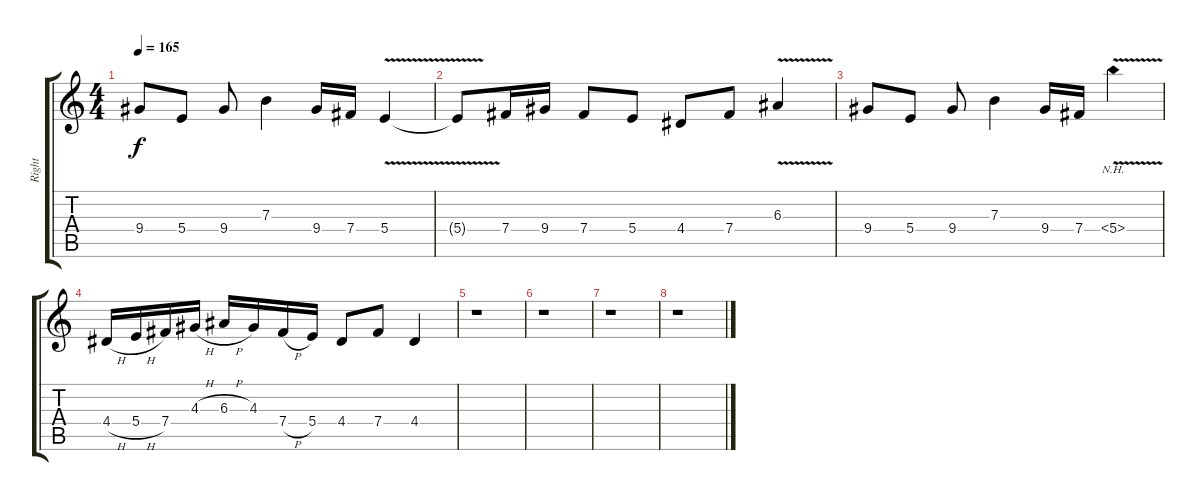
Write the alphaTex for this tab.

\track ("Right" "Right") {instrument distortionguitar}
\staff {score tabs}
\tuning (Db4 Ab3 E3 B2 Gb2 Db2) {hide}
\ts (4 4)
\tempo 165
\clef g2
\ks c
9.4.8{dy f} 5.4.8 9.4.8 7.3.4 9.4.16 7.4.16 5.4{v}.4 |
5.4{t}.8 7.4.16 9.4.16 7.4.8 5.4.8 4.4.8 7.4.8 6.3{v}.4 |
9.4.8 5.4.8 9.4.8 7.3.4 9.4.16 7.4.16 5.4{nh v}.4 |
4.4{h}.16 5.4{h}.16 7.4.16 4.3{h}.16 6.3{h}.16 4.3.16 7.4{h}.16 5.4.16 4.4.8 7.4.8 4.4.4 |
r.1 |
r.1 |
r.1 |
r.1
